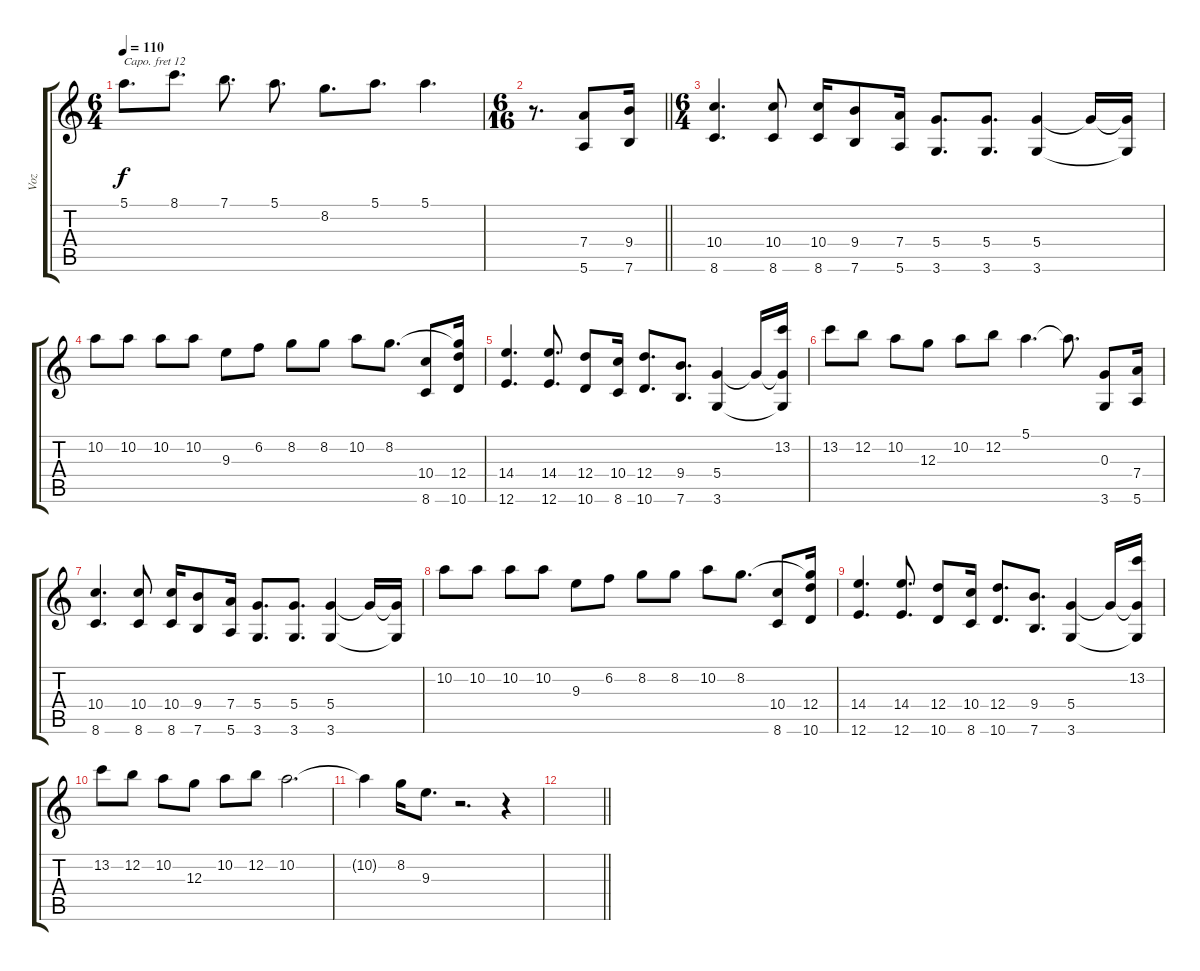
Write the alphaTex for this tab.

\track ("Voz" "Voz") {instrument frenchhorn}
\staff {score tabs}
\capo 12
\tuning (E4 B3 G3 D3 A2 E2) {hide}
\ts (6 4)
\tempo 110
\clef g2
\ks c
5.1.8{d dy f} 8.1.8{d} 7.1.8{d} 5.1.8{d} 8.2.8{d} 5.1.8{d} 5.1.4{d} |
\ts (6 16)
\barLineRight lightlight
r.8{d} (7.4 5.6).8 (9.4 7.6).16 |
\ts (6 4)
(10.4 8.6).4{d} (10.4 8.6).8 (10.4 8.6).16 (9.4 7.6).8 (7.4 5.6).16 (5.4 3.6).8{d} (5.4 3.6).8{d} (5.4 3.6).4 5.4{t}.16 (5.4{t} 3.6{t}).16 |
10.2.8 10.2.8 10.2.8 10.2.8 9.3.8 6.2.8 8.2.8 8.2.8 10.2.8 8.2.8{d} (10.4 8.6).8 (8.2{t} 12.4 10.6).16 |
(14.4 12.6).4{d} (14.4 12.6).8{d} (12.4 10.6).8 (10.4 8.6).16 (12.4 10.6).8{d} (9.4 7.6).8{d} (5.4 3.6).4 5.4{t}.16 (13.2 5.4{t} 3.6{t}).16 |
13.2.8 12.2.8 10.2.8 12.3.8 10.2.8 12.2.8 5.1.4{d} 5.1{t}.8{d} (0.3 3.6).8 (7.4 5.6).16 |
(10.4 8.6).4{d} (10.4 8.6).8 (10.4 8.6).16 (9.4 7.6).8 (7.4 5.6).16 (5.4 3.6).8{d} (5.4 3.6).8{d} (5.4 3.6).4 5.4{t}.16 (5.4{t} 3.6{t}).16 |
10.2.8 10.2.8 10.2.8 10.2.8 9.3.8 6.2.8 8.2.8 8.2.8 10.2.8 8.2.8{d} (10.4 8.6).8 (8.2{t} 12.4 10.6).16 |
(14.4 12.6).4{d} (14.4 12.6).8{d} (12.4 10.6).8 (10.4 8.6).16 (12.4 10.6).8{d} (9.4 7.6).8{d} (5.4 3.6).4 5.4{t}.16 (13.2 5.4{t} 3.6{t}).16 |
13.2.8 12.2.8 10.2.8 12.3.8 10.2.8 12.2.8 10.2.2{d} |
10.2{t}.4 8.2.16 9.3.8{d} r.2{d} r.4 |
\barLineRight lightlight
